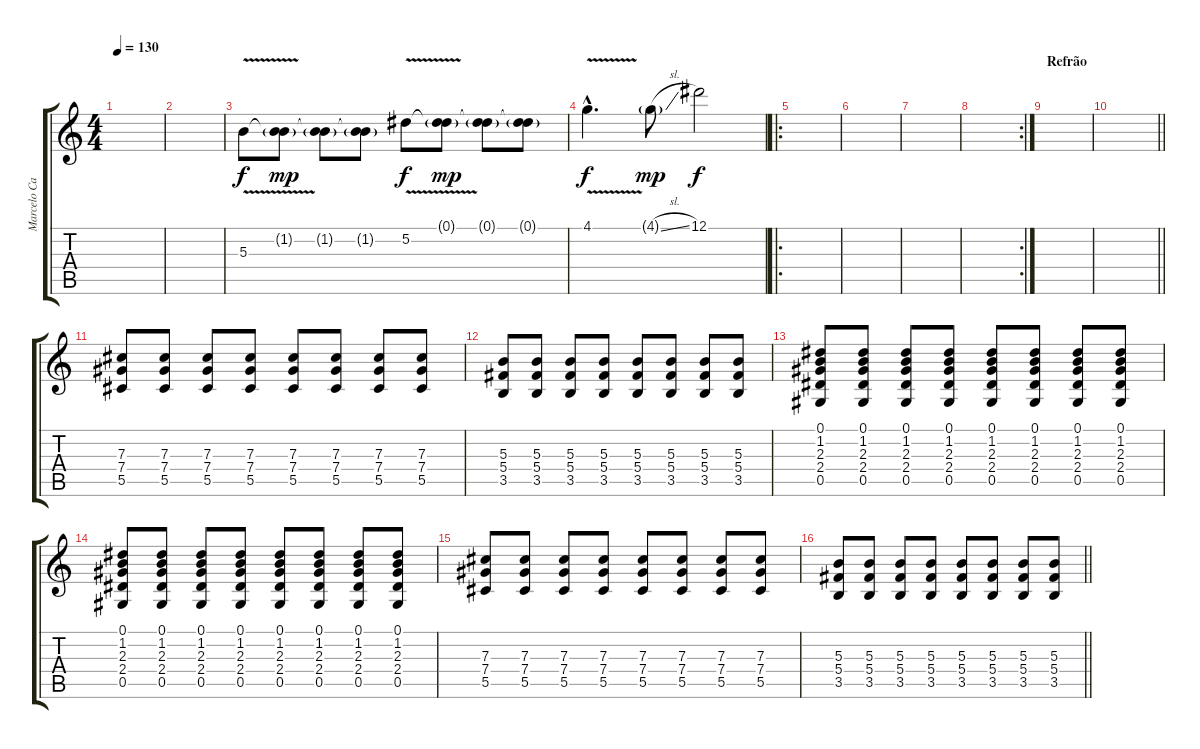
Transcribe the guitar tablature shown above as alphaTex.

\track ("Marcelo Camelo (Guitarra)" "Marcelo Ca") {instrument electricguitarjazz}
\staff {score tabs}
\tuning (Eb4 Bb3 Gb3 Db3 Ab2 Eb2) {hide}
\ts (4 4)
\tempo 130
\clef g2
\ks c
|
|
5.3{v}.8 (1.2{g} 5.3{t}).8{dy mp} (1.2{g} 5.3{t}).8 (1.2{g} 5.3{t}).8 5.2{v}.8{dy f} (0.1{g} 5.2{t}).8{dy mp} (0.1{g} 5.2{t}).8 (0.1{g} 5.2{t}).8 |
4.1{v hac}.4{d dy f} 4.1{sl g}.8{dy mp} 12.1.2{dy f} |
\ro
|
|
|
\rc 2
|
\section ("" "Refrão")
|
\barLineRight lightlight
|
(7.3 7.4 5.5).8{volume 10 instrument overdrivenguitar} (7.3 7.4 5.5).8 (7.3 7.4 5.5).8 (7.3 7.4 5.5).8 (7.3 7.4 5.5).8 (7.3 7.4 5.5).8 (7.3 7.4 5.5).8 (7.3 7.4 5.5).8 |
(5.3 5.4 3.5).8 (5.3 5.4 3.5).8 (5.3 5.4 3.5).8 (5.3 5.4 3.5).8 (5.3 5.4 3.5).8 (5.3 5.4 3.5).8 (5.3 5.4 3.5).8 (5.3 5.4 3.5).8 |
(0.1 1.2 2.3 2.4 0.5).8 (0.1 1.2 2.3 2.4 0.5).8 (0.1 1.2 2.3 2.4 0.5).8 (0.1 1.2 2.3 2.4 0.5).8 (0.1 1.2 2.3 2.4 0.5).8 (0.1 1.2 2.3 2.4 0.5).8 (0.1 1.2 2.3 2.4 0.5).8 (0.1 1.2 2.3 2.4 0.5).8 |
(0.1 1.2 2.3 2.4 0.5).8 (0.1 1.2 2.3 2.4 0.5).8 (0.1 1.2 2.3 2.4 0.5).8 (0.1 1.2 2.3 2.4 0.5).8 (0.1 1.2 2.3 2.4 0.5).8 (0.1 1.2 2.3 2.4 0.5).8 (0.1 1.2 2.3 2.4 0.5).8 (0.1 1.2 2.3 2.4 0.5).8 |
(7.3 7.4 5.5).8 (7.3 7.4 5.5).8 (7.3 7.4 5.5).8 (7.3 7.4 5.5).8 (7.3 7.4 5.5).8 (7.3 7.4 5.5).8 (7.3 7.4 5.5).8 (7.3 7.4 5.5).8 |
\barLineRight lightlight
(5.3 5.4 3.5).8 (5.3 5.4 3.5).8 (5.3 5.4 3.5).8 (5.3 5.4 3.5).8 (5.3 5.4 3.5).8 (5.3 5.4 3.5).8 (5.3 5.4 3.5).8 (5.3 5.4 3.5).8
